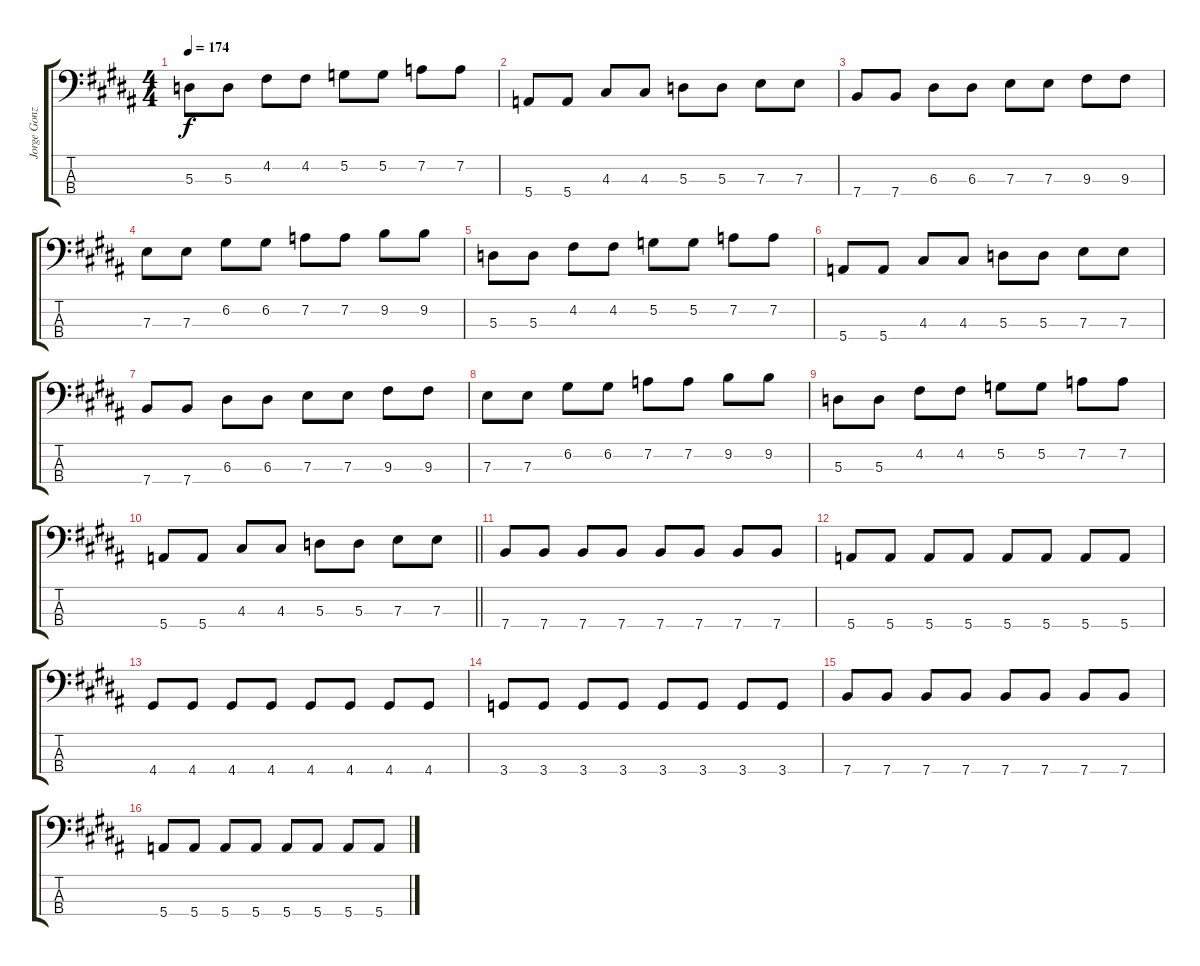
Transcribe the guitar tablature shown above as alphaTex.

\track ("Jorge González (Bajo)" "Jorge Gonz") {instrument electricbasspick}
\staff {score tabs}
\tuning (G2 D2 A1 E1) {hide}
\ts (4 4)
\tempo 174
\clef f4
\ks b
5.3.8{dy f} 5.3.8 4.2.8 4.2.8 5.2.8 5.2.8 7.2.8 7.2.8 |
5.4.8 5.4.8 4.3.8 4.3.8 5.3.8 5.3.8 7.3.8 7.3.8 |
7.4.8 7.4.8 6.3.8 6.3.8 7.3.8 7.3.8 9.3.8 9.3.8 |
7.3.8 7.3.8 6.2.8 6.2.8 7.2.8 7.2.8 9.2.8 9.2.8 |
5.3.8 5.3.8 4.2.8 4.2.8 5.2.8 5.2.8 7.2.8 7.2.8 |
5.4.8 5.4.8 4.3.8 4.3.8 5.3.8 5.3.8 7.3.8 7.3.8 |
7.4.8 7.4.8 6.3.8 6.3.8 7.3.8 7.3.8 9.3.8 9.3.8 |
7.3.8 7.3.8 6.2.8 6.2.8 7.2.8 7.2.8 9.2.8 9.2.8 |
5.3.8 5.3.8 4.2.8 4.2.8 5.2.8 5.2.8 7.2.8 7.2.8 |
\barLineRight lightlight
5.4.8 5.4.8 4.3.8 4.3.8 5.3.8 5.3.8 7.3.8 7.3.8 |
7.4.8 7.4.8 7.4.8 7.4.8 7.4.8 7.4.8 7.4.8 7.4.8 |
5.4.8 5.4.8 5.4.8 5.4.8 5.4.8 5.4.8 5.4.8 5.4.8 |
4.4.8 4.4.8 4.4.8 4.4.8 4.4.8 4.4.8 4.4.8 4.4.8 |
3.4.8 3.4.8 3.4.8 3.4.8 3.4.8 3.4.8 3.4.8 3.4.8 |
7.4.8 7.4.8 7.4.8 7.4.8 7.4.8 7.4.8 7.4.8 7.4.8 |
5.4.8 5.4.8 5.4.8 5.4.8 5.4.8 5.4.8 5.4.8 5.4.8
